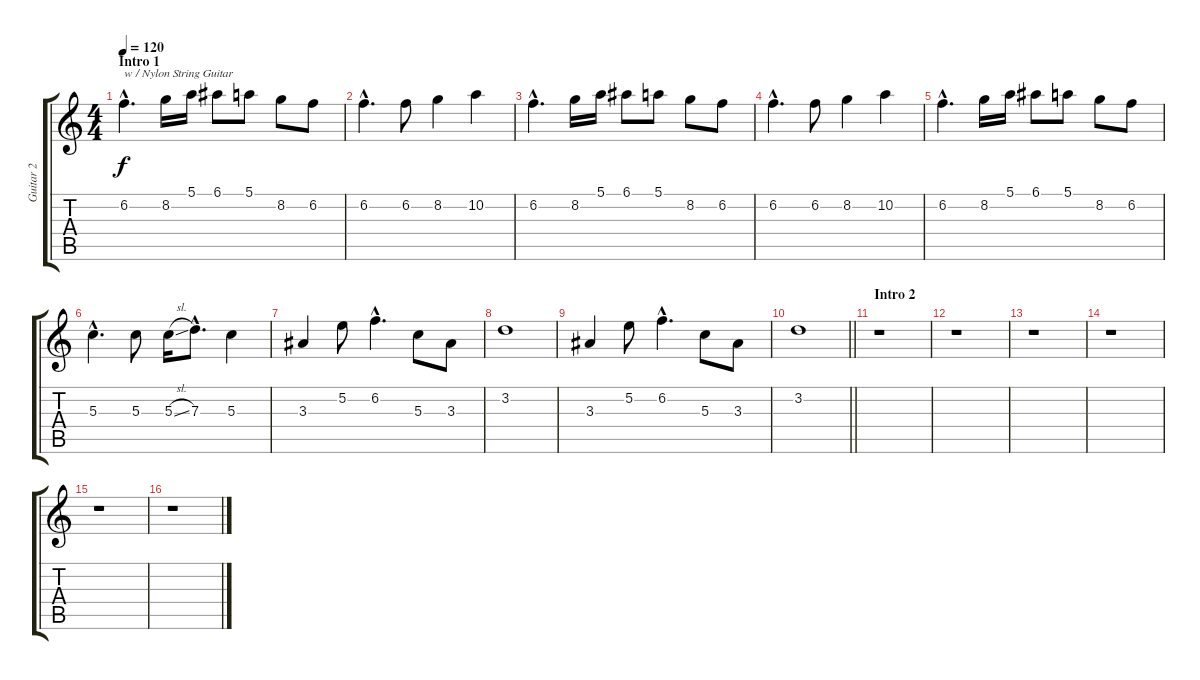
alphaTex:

\track ("Guitar 2" "Guitar 2") {instrument distortionguitar}
\staff {score tabs}
\tuning (E4 B3 G3 D3 A2 E2) {hide}
\ts (4 4)
\section ("" "Intro 1")
\tempo 120
\tempo 95
\tempo 120
\clef g2
\ks c
6.2{hac}.4{d txt "w / Nylon String Guitar" dy f instrument acousticguitarnylon} 8.2.16 5.1.16 6.1.8 5.1.8 8.2.8 6.2.8 |
6.2{hac}.4{d} 6.2.8 8.2.4 10.2.4 |
6.2{hac}.4{d} 8.2.16 5.1.16 6.1.8 5.1.8 8.2.8 6.2.8 |
6.2{hac}.4{d} 6.2.8 8.2.4 10.2.4 |
6.2{hac}.4{d} 8.2.16 5.1.16 6.1.8 5.1.8 8.2.8 6.2.8 |
5.3{hac}.4{d} 5.3.8 5.3{sl}.16 7.3{hac}.8{d} 5.3.4 |
3.3.4 5.2.8 6.2{hac}.4{d} 5.3.8 3.3.8 |
3.2.1 |
3.3.4 5.2.8 6.2{hac}.4{d} 5.3.8 3.3.8 |
\barLineRight lightlight
3.2.1 |
\section ("" "Intro 2")
r.1 |
r.1 |
r.1 |
r.1 |
r.1 |
r.1
